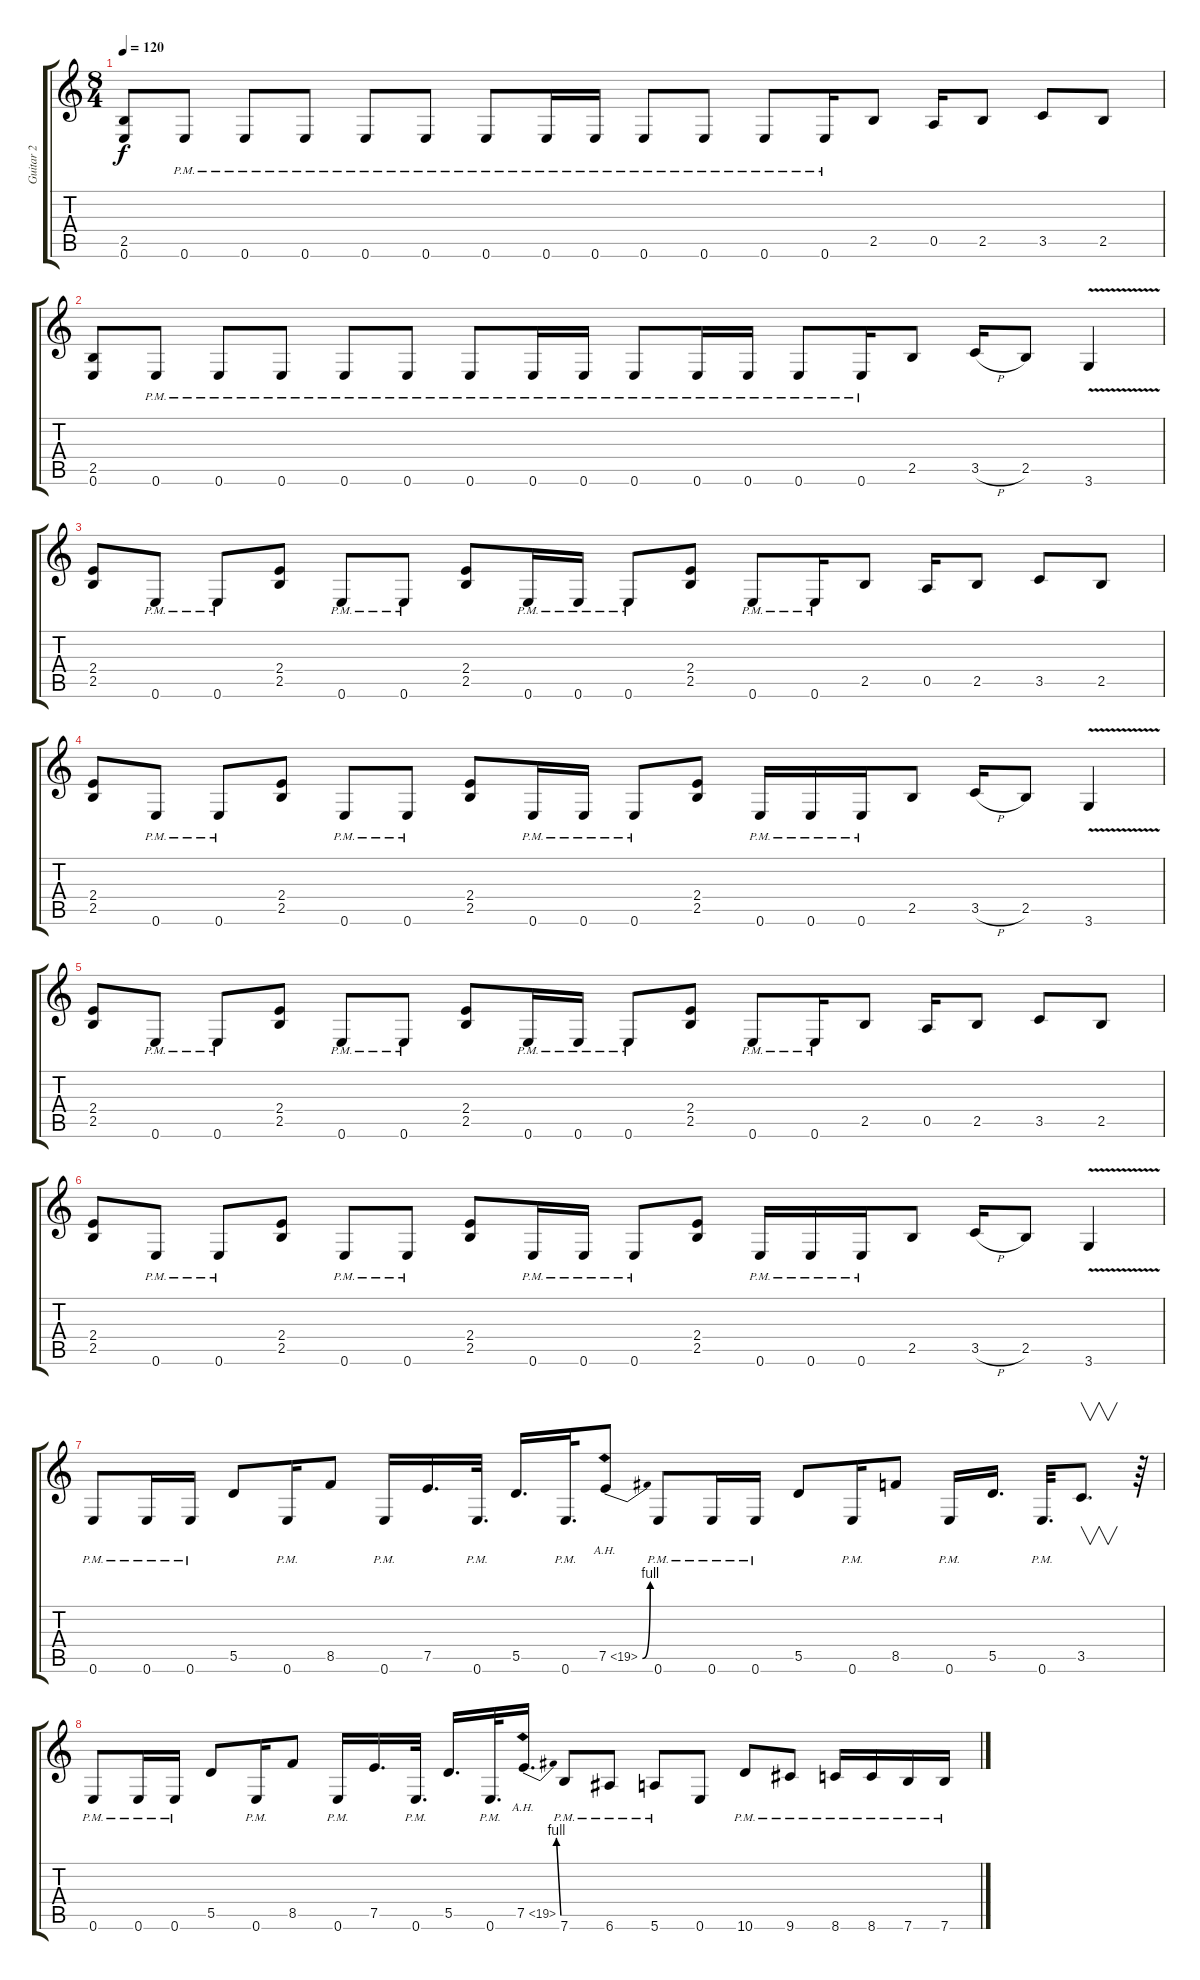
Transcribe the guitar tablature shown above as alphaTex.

\track ("Guitar 2" "Guitar 2") {instrument overdrivenguitar}
\staff {score tabs}
\tuning (E4 B3 G3 D3 A2 E2) {hide}
\ts (8 4)
\tempo 120
\clef g2
\ks c
(2.5 0.6).8{dy f} 0.6{pm}.8 0.6{pm}.8 0.6{pm}.8 0.6{pm}.8 0.6{pm}.8 0.6{pm}.8 0.6{pm}.16 0.6{pm}.16 0.6{pm}.8 0.6{pm}.8 0.6{pm}.8 0.6{pm}.16 2.5.8 0.5.16 2.5.8 3.5.8 2.5.8 |
(2.5 0.6).8 0.6{pm}.8 0.6{pm}.8 0.6{pm}.8 0.6{pm}.8 0.6{pm}.8 0.6{pm}.8 0.6{pm}.16 0.6{pm}.16 0.6{pm}.8 0.6{pm}.16 0.6{pm}.16 0.6{pm}.8 0.6{pm}.16 2.5.8 3.5{h}.16 2.5.8 3.6{v}.4 |
(2.4 2.5).8 0.6{pm}.8 0.6{pm}.8 (2.4 2.5).8 0.6{pm}.8 0.6{pm}.8 (2.4 2.5).8 0.6{pm}.16 0.6{pm}.16 0.6{pm}.8 (2.4 2.5).8 0.6{pm}.8 0.6{pm}.16 2.5.8 0.5.16 2.5.8 3.5.8 2.5.8 |
(2.4 2.5).8 0.6{pm}.8 0.6{pm}.8 (2.4 2.5).8 0.6{pm}.8 0.6{pm}.8 (2.4 2.5).8 0.6{pm}.16 0.6{pm}.16 0.6{pm}.8 (2.4 2.5).8 0.6{pm}.16 0.6{pm}.16 0.6{pm}.16 2.5.8 3.5{h}.16 2.5.8 3.6{v}.4 |
(2.4 2.5).8 0.6{pm}.8 0.6{pm}.8 (2.4 2.5).8 0.6{pm}.8 0.6{pm}.8 (2.4 2.5).8 0.6{pm}.16 0.6{pm}.16 0.6{pm}.8 (2.4 2.5).8 0.6{pm}.8 0.6{pm}.16 2.5.8 0.5.16 2.5.8 3.5.8 2.5.8 |
(2.4 2.5).8 0.6{pm}.8 0.6{pm}.8 (2.4 2.5).8 0.6{pm}.8 0.6{pm}.8 (2.4 2.5).8 0.6{pm}.16 0.6{pm}.16 0.6{pm}.8 (2.4 2.5).8 0.6{pm}.16 0.6{pm}.16 0.6{pm}.16 2.5.8 3.5{h}.16 2.5.8 3.6{v}.4 |
0.6{pm}.8 0.6{pm}.16 0.6{pm}.16 5.5.8 0.6{pm}.16 8.5.8 0.6{pm}.16 7.5.16{d} 0.6{pm}.32{d} 5.5.16{d} 0.6{pm}.32{d} 7.5{be (bend 0 0 60 4) ah 12}.8 0.6{pm}.8 0.6{pm}.16 0.6{pm}.16 5.5.8 0.6{pm}.16 8.5.8 0.6{pm}.16 5.5.16{d} 0.6{pm}.32{d} 3.5.8{v d} r.64 |
0.6{pm}.8 0.6{pm}.16 0.6{pm}.16 5.5.8 0.6{pm}.16 8.5.8 0.6{pm}.16 7.5.16{d} 0.6{pm}.32{d} 5.5.16{d} 0.6{pm}.32{d} 7.5{be (bend 0 0 60 4) ah 12}.16{d} 7.6{pm}.8 6.6{pm}.8 5.6{pm}.8 0.6.8 10.6{pm}.8 9.6{pm}.8 8.6{pm}.16 8.6{pm}.16 7.6{pm}.16 7.6{pm}.16
